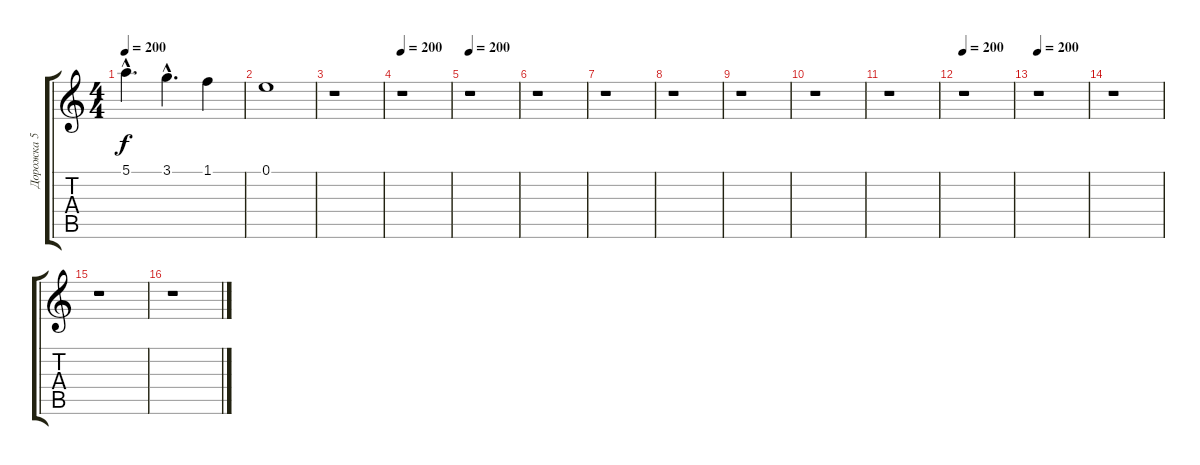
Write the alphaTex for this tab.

\track ("Дорожка 5" "Дорожка 5") {instrument overdrivenguitar}
\staff {score tabs}
\tuning (E4 B3 G3 D3 A2 E2) {hide}
\ts (4 4)
\tempo 200
\clef g2
\ks c
5.1{hac}.4{d dy f} 3.1{hac}.4{d} 1.1.4 |
0.1.1 |
r.1 |
\tempo 200
r.1 |
\tempo 200
r.1 |
r.1 |
r.1 |
r.1 |
r.1 |
r.1 |
r.1 |
\tempo 200
r.1 |
\tempo 200
r.1 |
r.1 |
r.1 |
r.1
